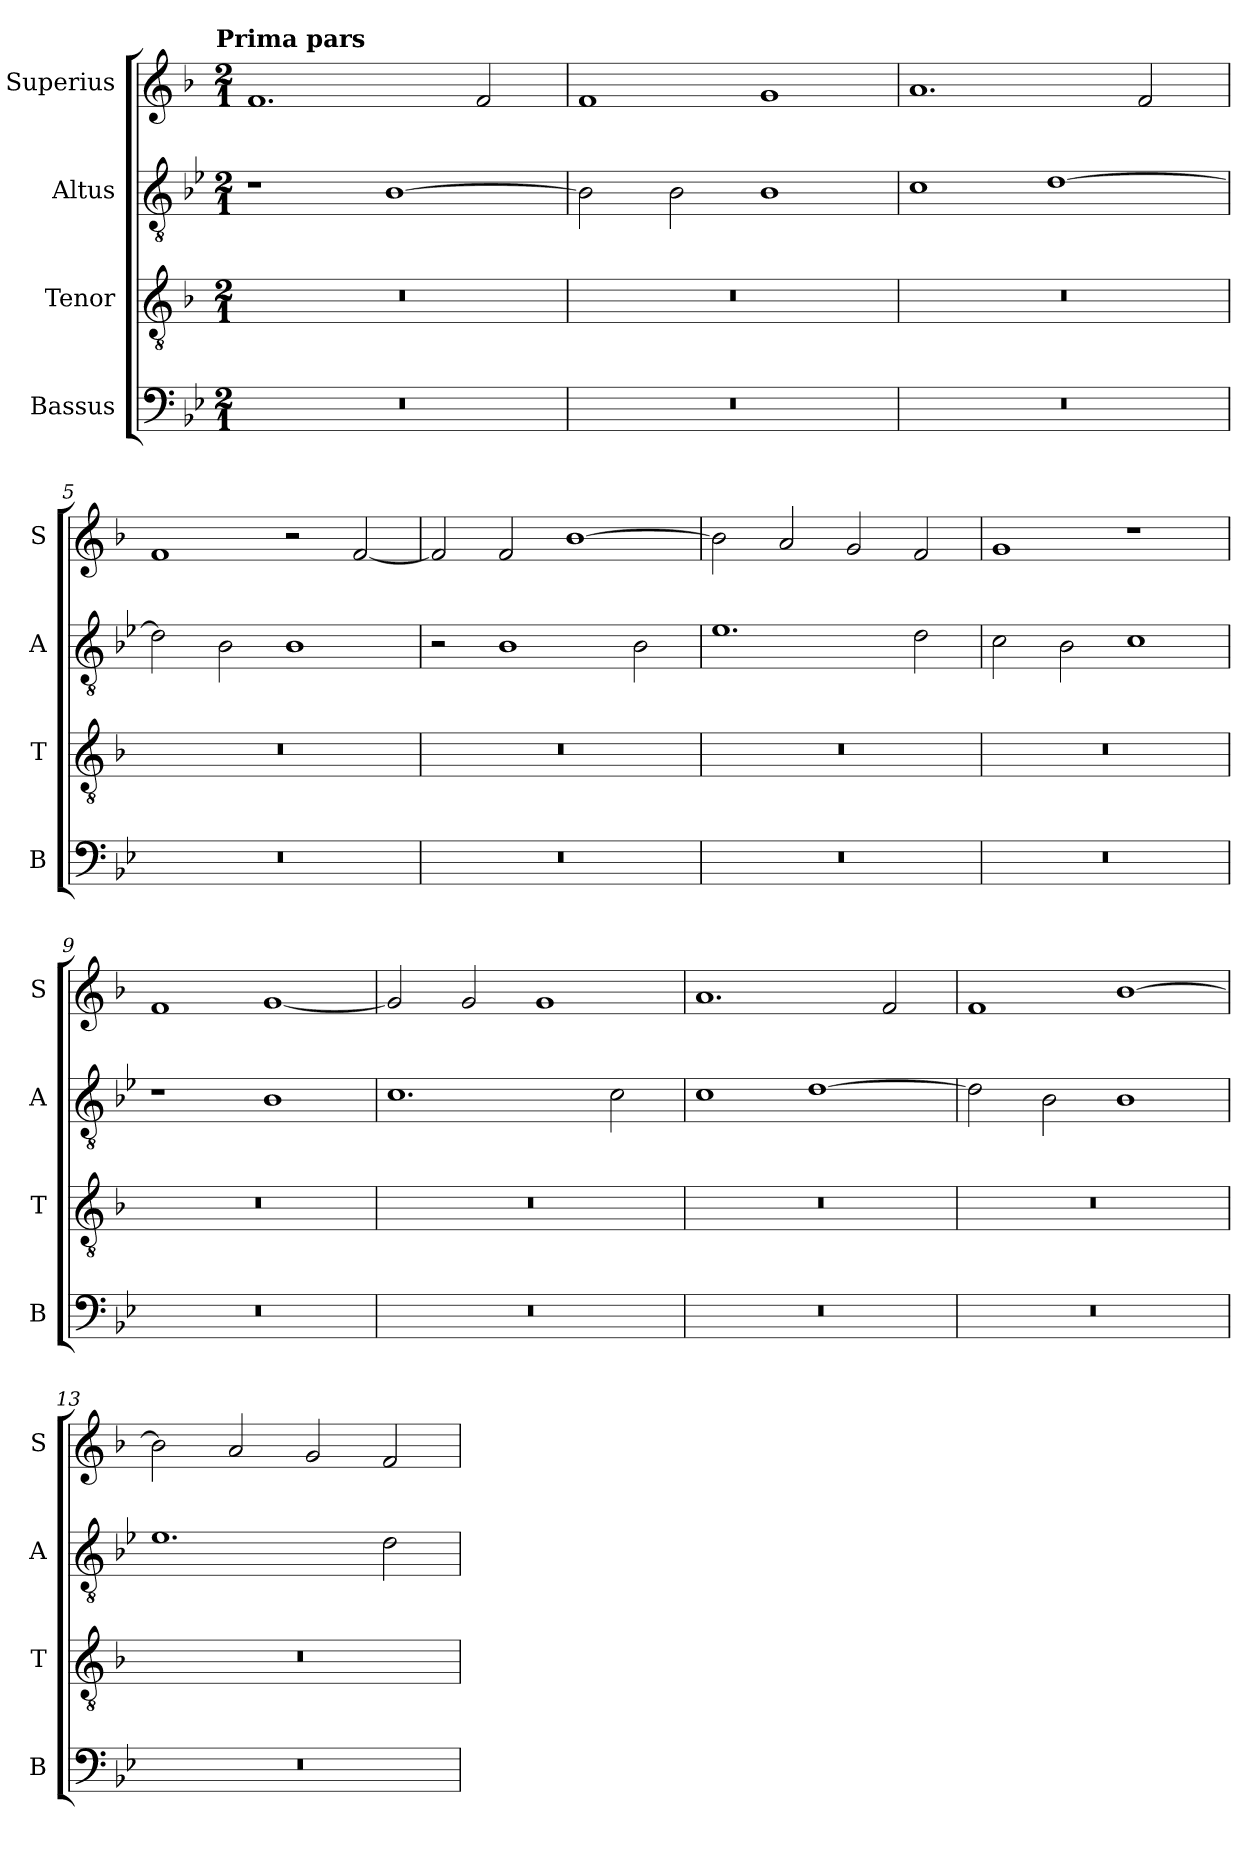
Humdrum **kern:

**kern	**kern	**kern	**kern
*part4	*part3	*part2	*part1
*staff4	*staff3	*staff2	*staff1
*I"Bassus	*I"Tenor	*I"Altus	*I"Superius
*I'B	*I'T	*I'A	*I'S
*clefF4	*clefGv2	*clefGv2	*clefG2
*k[b-e-]	*k[b-]	*k[b-e-]	*k[b-]
*g:	*d:	*g:	*d:
!!LO:TX:omd:t=Prima pars
*M2/1	*M2/1	*M2/1	*M2/1
=	=	=	=
0r	0r	1r	1.f
.	.	[1B-	.
.	.	.	2f
=3	=3	=3	=3
0r	0r	2B-]	1f
.	.	2B-	.
.	.	1B-	1g
=4	=4	=4	=4
0r	0r	1c	1.a
.	.	[1d	.
.	.	.	2f
=5	=5	=5	=5
0r	0r	2d]	1f
.	.	2B-	.
.	.	1B-	2r
.	.	.	[2f
=6	=6	=6	=6
0r	0r	2r	2f]
.	.	1B-	2f
.	.	.	[1b-
.	.	2B-	.
=7	=7	=7	=7
0r	0r	1.e-	2b-]
.	.	.	2a
.	.	.	2g
.	.	2d	2f
=8	=8	=8	=8
0r	0r	2c	1g
.	.	2B-	.
.	.	1c	1r
=9	=9	=9	=9
0r	0r	1r	1f
.	.	1B-	[1g
=10	=10	=10	=10
0r	0r	1.c	2g]
.	.	.	2g
.	.	.	1g
.	.	2c	.
=11	=11	=11	=11
0r	0r	1c	1.a
.	.	[1d	.
.	.	.	2f
=12	=12	=12	=12
0r	0r	2d]	1f
.	.	2B-	.
.	.	1B-	[1b-
=13	=13	=13	=13
0r	0r	1.e-	2b-]
.	.	.	2a
.	.	.	2g
.	.	2d	2f
=	=	=	=
*-	*-	*-	*-
